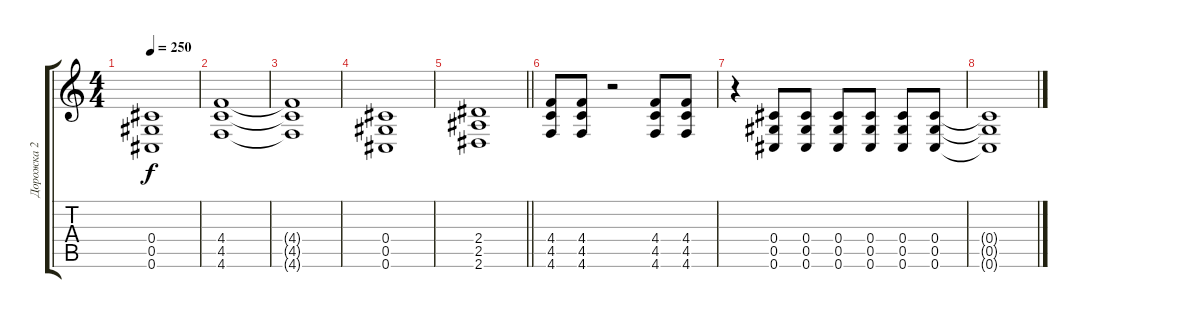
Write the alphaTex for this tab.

\track ("Дорожка 2" "Дорожка 2") {instrument distortionguitar}
\staff {score tabs}
\tuning (Eb4 Bb3 Gb3 Db3 Ab2 Db2) {hide}
\ts (4 4)
\tempo 250
\clef g2
\ks c
(0.4{t} 0.5{t} 0.6{t}).1{dy f} |
(4.4 4.5 4.6).1 |
(4.4{t} 4.5{t} 4.6{t}).1 |
(0.4 0.5 0.6).1 |
\barLineRight lightlight
(2.4 2.5 2.6).1 |
(4.4 4.5 4.6).8 (4.4 4.5 4.6).8 r.2 (4.4 4.5 4.6).8 (4.4 4.5 4.6).8 |
r.4 (0.4 0.5 0.6).8 (0.4 0.5 0.6).8 (0.4 0.5 0.6).8 (0.4 0.5 0.6).8 (0.4 0.5 0.6).8 (0.4 0.5 0.6).8 |
(0.4{t} 0.5{t} 0.6{t}).1
